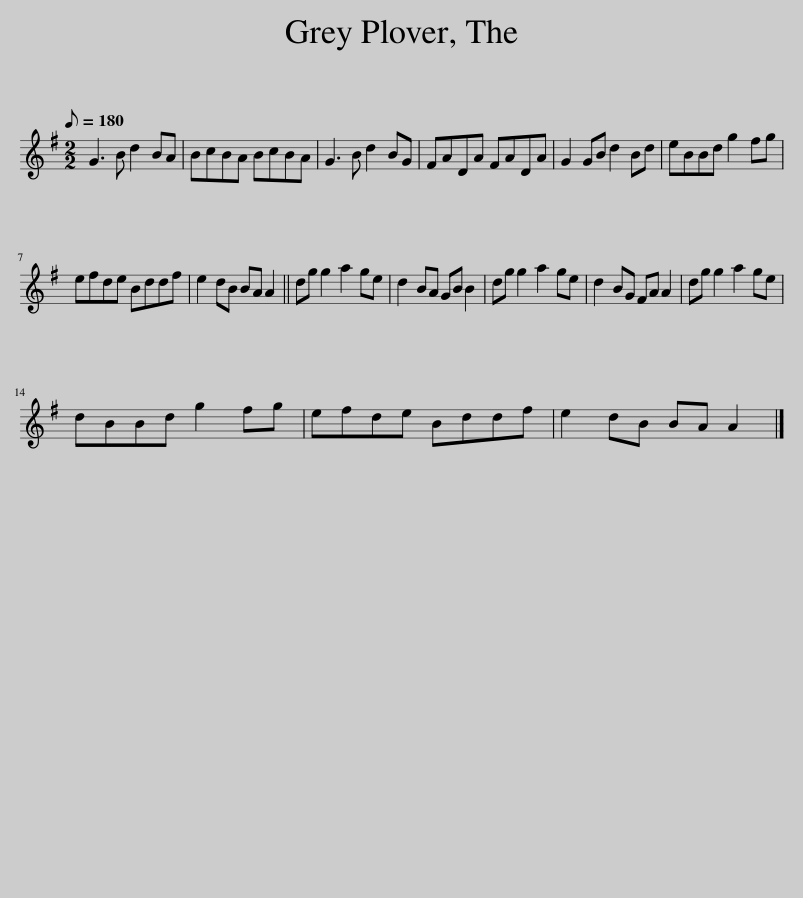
X:1
L:1/8
Q:1/8=180
M:2/2
I:linebreak $
K:G
V:1 treble
V:1
 G3 B d2 BA | BcBA BcBA | G3 B d2 BG | FADA FADA | G2 GB d2 Bd | %5
 eBBd g2 fg |$ efde Bddf | e2 dB BA A2 || dg g2 a2 ge | d2 BA GB B2 | %10
 dg g2 a2 ge | d2 BG FA A2 | dg g2 a2 ge |$ dBBd g2 fg | efde Bddf | %15
 e2 dB BA A2 |] %16
